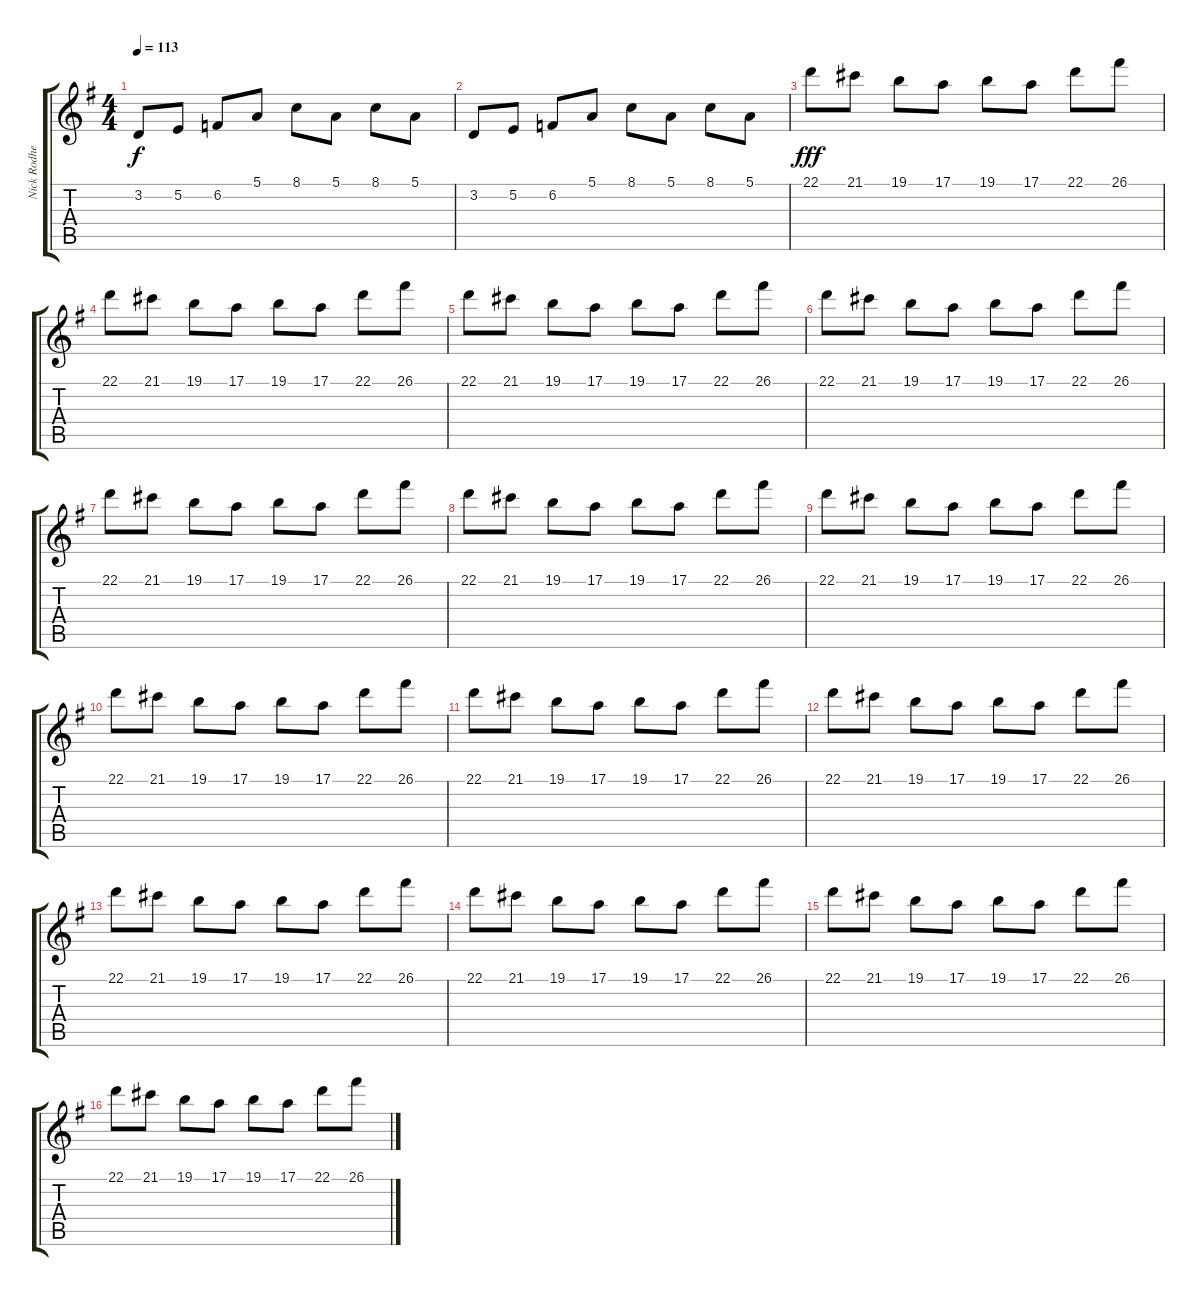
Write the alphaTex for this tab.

\track ("Nick Rodhes" "Nick Rodhe") {instrument lead8bassandlead}
\staff {score tabs}
\tuning (E4 B3 G3 D3 A2 E2) {hide}
\ts (4 4)
\tempo 113
\clef g2
\ks g
3.2.8{dy f} 5.2.8 6.2.8 5.1.8 8.1.8 5.1.8 8.1.8 5.1.8 |
3.2.8 5.2.8 6.2.8 5.1.8 8.1.8 5.1.8 8.1.8 5.1.8 |
22.1.8{dy fff} 21.1.8 19.1.8 17.1.8 19.1.8 17.1.8 22.1.8 26.1.8 |
22.1.8 21.1.8 19.1.8 17.1.8 19.1.8 17.1.8 22.1.8 26.1.8 |
22.1.8 21.1.8 19.1.8 17.1.8 19.1.8 17.1.8 22.1.8 26.1.8 |
22.1.8 21.1.8 19.1.8 17.1.8 19.1.8 17.1.8 22.1.8 26.1.8 |
22.1.8 21.1.8 19.1.8 17.1.8 19.1.8 17.1.8 22.1.8 26.1.8 |
22.1.8 21.1.8 19.1.8 17.1.8 19.1.8 17.1.8 22.1.8 26.1.8 |
22.1.8 21.1.8 19.1.8 17.1.8 19.1.8 17.1.8 22.1.8 26.1.8 |
22.1.8 21.1.8 19.1.8 17.1.8 19.1.8 17.1.8 22.1.8 26.1.8 |
22.1.8 21.1.8 19.1.8 17.1.8 19.1.8 17.1.8 22.1.8 26.1.8 |
22.1.8 21.1.8 19.1.8 17.1.8 19.1.8 17.1.8 22.1.8 26.1.8 |
22.1.8 21.1.8 19.1.8 17.1.8 19.1.8 17.1.8 22.1.8 26.1.8 |
22.1.8 21.1.8 19.1.8 17.1.8 19.1.8 17.1.8 22.1.8 26.1.8 |
22.1.8 21.1.8 19.1.8 17.1.8 19.1.8 17.1.8 22.1.8 26.1.8 |
22.1.8 21.1.8 19.1.8 17.1.8 19.1.8 17.1.8 22.1.8 26.1.8
